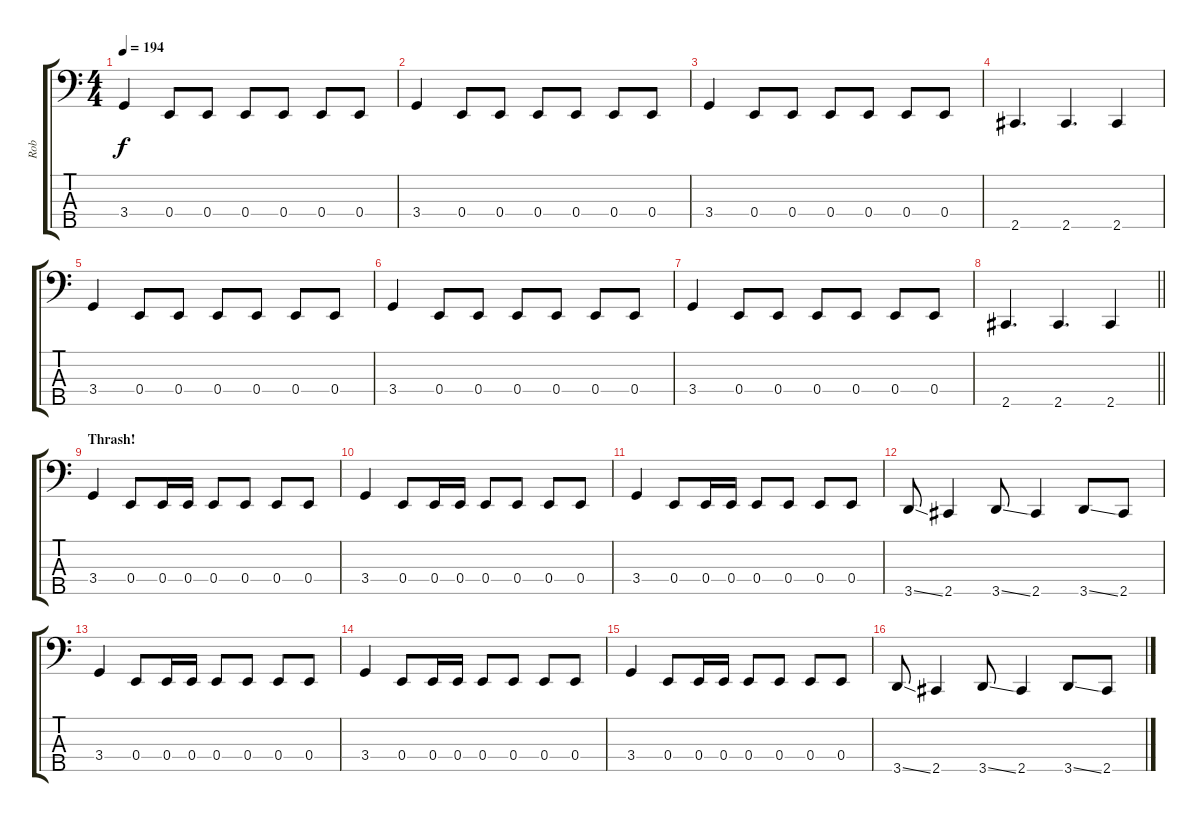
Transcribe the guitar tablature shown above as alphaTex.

\track ("Rob" "Rob") {instrument electricbassfinger}
\staff {score tabs}
\tuning (G2 D2 A1 E1 B0) {hide}
\ts (4 4)
\tempo 194
\clef f4
\ks c
3.4.4{dy f} 0.4.8 0.4.8 0.4.8 0.4.8 0.4.8 0.4.8 |
3.4.4 0.4.8 0.4.8 0.4.8 0.4.8 0.4.8 0.4.8 |
3.4.4 0.4.8 0.4.8 0.4.8 0.4.8 0.4.8 0.4.8 |
2.5.4{d} 2.5.4{d} 2.5.4 |
3.4.4 0.4.8 0.4.8 0.4.8 0.4.8 0.4.8 0.4.8 |
3.4.4 0.4.8 0.4.8 0.4.8 0.4.8 0.4.8 0.4.8 |
3.4.4 0.4.8 0.4.8 0.4.8 0.4.8 0.4.8 0.4.8 |
\barLineRight lightlight
2.5.4{d} 2.5.4{d} 2.5.4 |
\section ("" "Thrash!")
3.4.4 0.4.8 0.4.16 0.4.16 0.4.8 0.4.8 0.4.8 0.4.8 |
3.4.4 0.4.8 0.4.16 0.4.16 0.4.8 0.4.8 0.4.8 0.4.8 |
3.4.4 0.4.8 0.4.16 0.4.16 0.4.8 0.4.8 0.4.8 0.4.8 |
3.5{ss}.8 2.5.4 3.5{ss}.8 2.5.4 3.5{ss}.8 2.5.8 |
3.4.4 0.4.8 0.4.16 0.4.16 0.4.8 0.4.8 0.4.8 0.4.8 |
3.4.4 0.4.8 0.4.16 0.4.16 0.4.8 0.4.8 0.4.8 0.4.8 |
3.4.4 0.4.8 0.4.16 0.4.16 0.4.8 0.4.8 0.4.8 0.4.8 |
3.5{ss}.8 2.5.4 3.5{ss}.8 2.5.4 3.5{ss}.8 2.5.8
